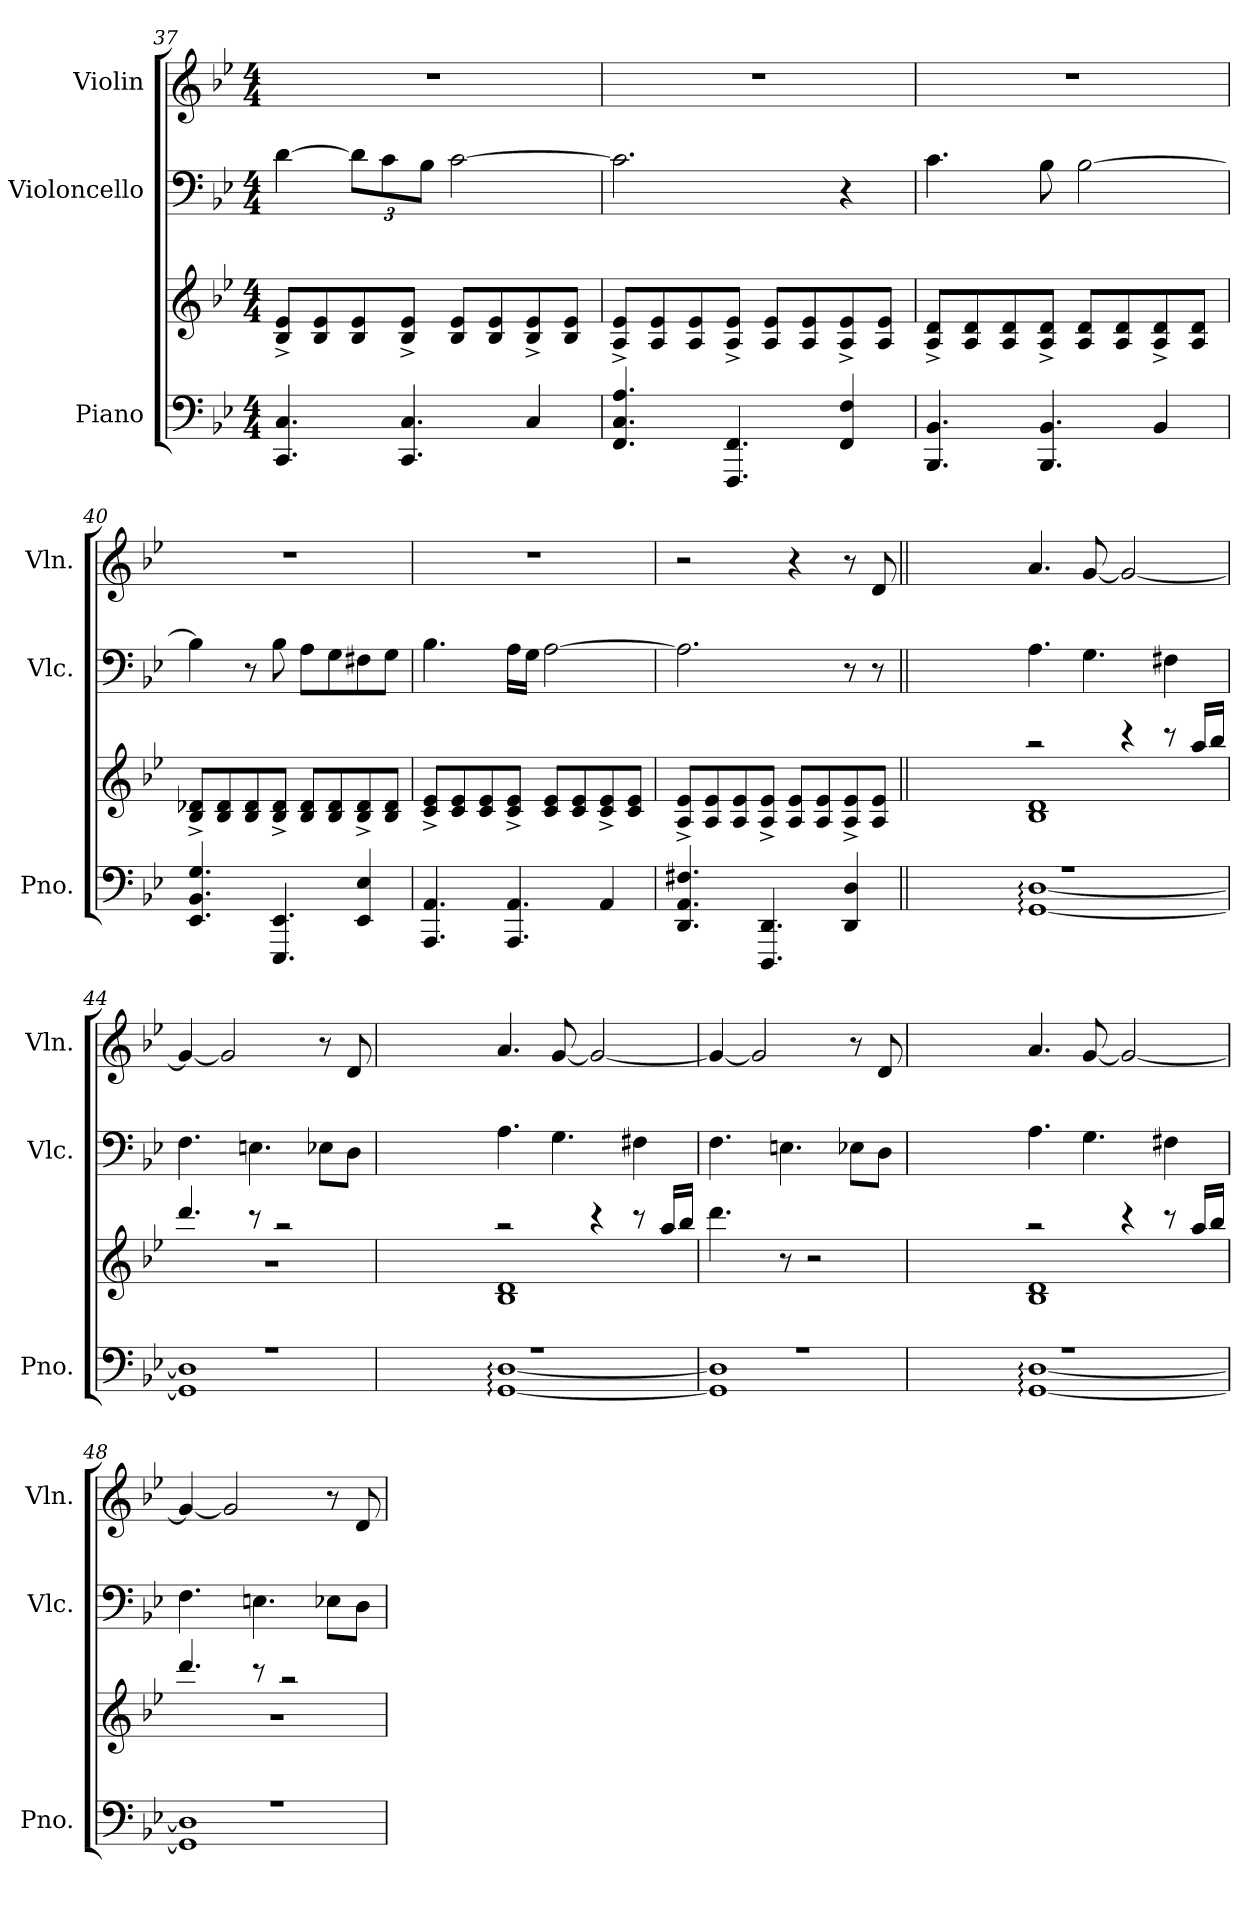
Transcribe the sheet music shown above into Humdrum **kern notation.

**kern	**kern	**kern	**kern
*part3	*part3	*part2	*part1
*staff4	*staff3	*staff2	*staff1
*I"Piano	*	*I"Violoncello	*I"Violin
*I'Pno.	*	*I'Vlc.	*I'Vln.
!!LO:LB:g=z
*clefF4	*clefG2	*clefF4	*clefG2
*k[b-e-]	*k[b-e-]	*k[b-e-]	*k[b-e-]
*B-:	*B-:	*B-:	*B-:
*M4/4	*M4/4	*M4/4	*M4/4
=37	=37	=37	=37
4.CC/ 4.C/	8B-/^ 8e-/^L	[4d\	1r
.	8B-/ 8e-/	.	.
*	*	*Xbrackettup	*
.	8B-/ 8e-/	12d\L]	.
.	.	12c\	.
4.CC/ 4.C/	8B-/^ 8e-/^J	.	.
.	.	12B-\J	.
.	8B-/ 8e-/L	[2c\	.
.	8B-/ 8e-/	.	.
4C/	8B-/^ 8e-/^	.	.
.	8B-/ 8e-/J	.	.
=38	=38	=38	=38
4.FF/ 4.C/ 4.A/	8A/^ 8e-/^L	2.c\]	1r
.	8A/ 8e-/	.	.
.	8A/ 8e-/	.	.
4.FFF/ 4.FF/	8A/^ 8e-/^J	.	.
.	8A/ 8e-/L	.	.
.	8A/ 8e-/	.	.
4FF/ 4F/	8A/^ 8e-/^	4r	.
.	8A/ 8e-/J	.	.
=39	=39	=39	=39
4.BBB-/ 4.BB-/	8A/^ 8d/^L	4.c\	1r
.	8A/ 8d/	.	.
.	8A/ 8d/	.	.
4.BBB-/ 4.BB-/	8A/^ 8d/^J	8B-\	.
.	8A/ 8d/L	[2B-\	.
.	8A/ 8d/	.	.
4BB-/	8A/^ 8d/^	.	.
.	8A/ 8d/J	.	.
=40	=40	=40	=40
4.EE-/ 4.BB-/ 4.G/	8B-/^ 8d-X/^L	4B-\]	1r
.	8B-/ 8d-/	.	.
.	8B-/ 8d-/	8r	.
4.EEE-/ 4.EE-/	8B-/^ 8d-/^J	8B-\	.
.	8B-/ 8d-/L	8A\L	.
.	8B-/ 8d-/	8G\	.
4EE-/ 4E-/	8B-/^ 8d-/^	8F#X\	.
.	8B-/ 8d-/J	8G\J	.
!!LO:LB:g=z
=41	=41	=41	=41
4.AAA/ 4.AA/	8c/^ 8e-/^L	4.B-\	1r
.	8c/ 8e-/	.	.
.	8c/ 8e-/	.	.
4.AAA/ 4.AA/	8c/^ 8e-/^J	16A\LL	.
.	.	16G\JJ	.
.	8c/ 8e-/L	[2A\	.
.	8c/ 8e-/	.	.
4AA/	8c/^ 8e-/^	.	.
.	8c/ 8e-/J	.	.
=42	=42	=42	=42
4.DD/ 4.AA/ 4.F#X/	8A/^ 8e-/^L	2.A\]	2r
.	8A/ 8e-/	.	.
.	8A/ 8e-/	.	.
4.DDD/ 4.DD/	8A/^ 8e-/^J	.	.
.	8A/ 8e-/L	.	4r
.	8A/ 8e-/	.	.
4DD/ 4D/	8A/^ 8e-/^	8r	8r
.	8A/ 8e-/J	8r	8d/
=43||	=43||	=43||	=43||
*^	*^	*	*
1r	[1GG: [1D:	2r	1B-: 1d:	4.A\	4.a/
.	.	.	.	4.G\	[8g/
.	.	4r	.	.	2g/_
.	.	8r	.	4F#X\	.
.	.	16aa/LL	.	.	.
.	.	16bb-/JJ	.	.	.
=44	=44	=44	=44	=44	=44
1r	1GG] 1D]	4.ddd/	1r	4.F\	4g/_
.	.	.	.	.	2g/]
.	.	8r	.	4.En\	.
.	.	2r	.	.	.
.	.	.	.	8E-X\L	8r
.	.	.	.	8D\J	8d/
=45	=45	=45	=45	=45	=45
1r	[1GG: [1D:	2r	1B-: 1d:	4.A\	4.a/
.	.	.	.	4.G\	[8g/
.	.	4r	.	.	2g/_
.	.	8r	.	4F#X\	.
.	.	16aa/LL	.	.	.
.	.	16bb-/JJ	.	.	.
*	*	*v	*v	*	*
!!LO:PB:g=z
=46	=46	=46	=46	=46
1r	1GG] 1D]	4.ddd\	4.F\	4g/_
.	.	.	.	2g/]
.	.	8r	4.En\	.
.	.	2r	.	.
.	.	.	8E-X\L	8r
.	.	.	8D\J	8d/
=47	=47	=47	=47	=47
*	*	*^	*	*
1r	[1GG: [1D:	2r	1B-: 1d:	4.A\	4.a/
.	.	.	.	4.G\	[8g/
.	.	4r	.	.	2g/_
.	.	8r	.	4F#X\	.
.	.	16aa/LL	.	.	.
.	.	16bb-/JJ	.	.	.
=48	=48	=48	=48	=48	=48
1r	1GG] 1D]	4.ddd/	1r	4.F\	4g/_
.	.	.	.	.	2g/]
.	.	8r	.	4.En\	.
.	.	2r	.	.	.
.	.	.	.	8E-X\L	8r
.	.	.	.	8D\J	8d/
*v	*v	*	*	*	*
*	*v	*v	*	*
=	=	=	=
*-	*-	*-	*-
